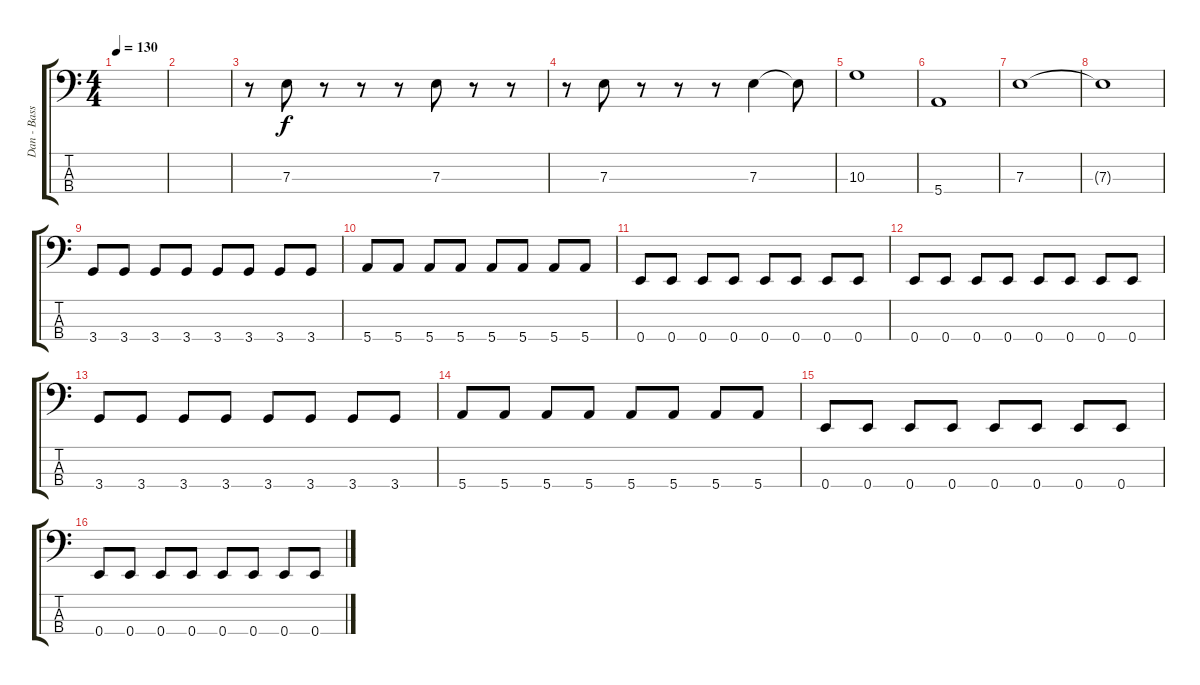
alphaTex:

\track ("Dan - Bass" "Dan - Bass") {instrument electricbasspick}
\staff {score tabs}
\tuning (G2 D2 A1 E1) {hide}
\ts (4 4)
\tempo 130
\clef f4
\ks c
|
|
r.8 7.3.8 r.8 r.8 r.8 7.3.8 r.8 r.8 |
r.8 7.3.8 r.8 r.8 r.8 7.3.4 7.3{t}.8 |
10.3.1 |
5.4.1 |
7.3.1 |
7.3{t}.1 |
3.4.8 3.4.8 3.4.8 3.4.8 3.4.8 3.4.8 3.4.8 3.4.8 |
5.4.8 5.4.8 5.4.8 5.4.8 5.4.8 5.4.8 5.4.8 5.4.8 |
0.4.8 0.4.8 0.4.8 0.4.8 0.4.8 0.4.8 0.4.8 0.4.8 |
0.4.8 0.4.8 0.4.8 0.4.8 0.4.8 0.4.8 0.4.8 0.4.8 |
3.4.8 3.4.8 3.4.8 3.4.8 3.4.8 3.4.8 3.4.8 3.4.8 |
5.4.8 5.4.8 5.4.8 5.4.8 5.4.8 5.4.8 5.4.8 5.4.8 |
0.4.8 0.4.8 0.4.8 0.4.8 0.4.8 0.4.8 0.4.8 0.4.8 |
0.4.8 0.4.8 0.4.8 0.4.8 0.4.8 0.4.8 0.4.8 0.4.8
